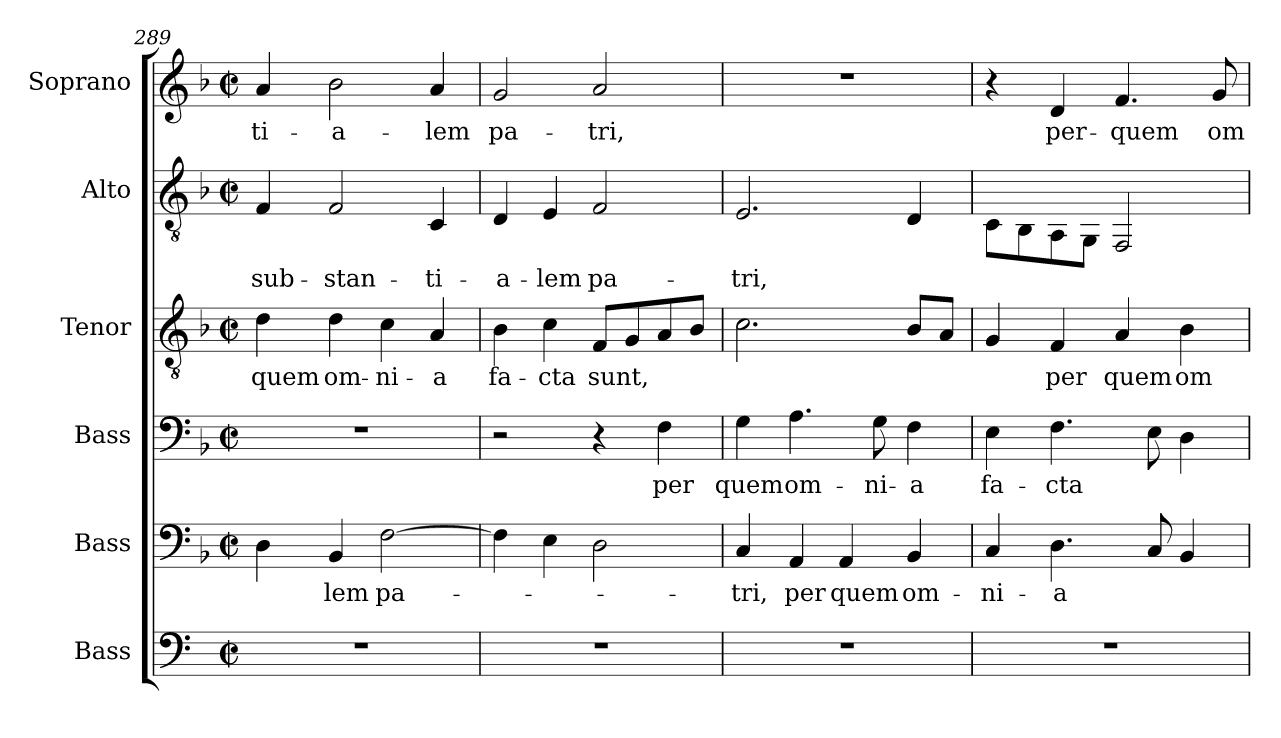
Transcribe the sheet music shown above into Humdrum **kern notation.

**kern	**kern	**text	**kern	**text	**kern	**text	**kern	**text	**kern	**text
*part6	*part5	*part5	*part4	*part4	*part3	*part3	*part2	*part2	*part1	*part1
*staff6	*staff5	*staff5	*staff4	*staff4	*staff3	*staff3	*staff2	*staff2	*staff1	*staff1
*I"Bass	*I"Bass	*	*I"Bass	*	*I"Tenor	*	*I"Alto	*	*I"Soprano	*
*I'B.	*I'B.	*	*I'B.	*	*I'T.	*	*I'A.	*	*I'S.	*
*clefF4	*clefF4	*	*clefF4	*	*clefGv2	*	*clefGv2	*	*clefG2	*
*	*	*	*	*	*ITrd7c12	*	*	*	*	*
*k[]	*k[b-]	*	*k[b-]	*	*k[b-]	*	*k[b-]	*	*k[b-]	*
*C:	*F:	*	*F:	*	*F:	*	*F:	*	*F:	*
*M2/2	*M2/2	*	*M2/2	*	*M2/2	*	*M2/2	*	*M2/2	*
*met(c|)	*met(c|)	*	*met(c|)	*	*met(c|)	*	*met(c|)	*	*met(c|)	*
=289	=289	=289	=289	=289	=289	=289	=289	=289	=289	=289
!	!	!	!	!	!	!LO:LY:b:color=#000000	!	!	!	!
!	!	!	!	!	!	!	!	!LO:LY:b:color=#000000	!	!
!	!	!	!	!	!	!	!	!	!	!LO:LY:b:color=#000000
1r	4Di\	.	1r	.	4Di\	quem	4Fi/	-sub-	4ai/	-ti-
!	!	!LO:LY:b:color=#000000	!	!	!	!	!	!	!	!
!	!	!	!	!	!	!LO:LY:b:color=#000000	!	!	!	!
!	!	!	!	!	!	!	!	!LO:LY:b:color=#000000	!	!
!	!	!	!	!	!	!	!	!	!	!LO:LY:b:color=#000000
.	4BB-i/	-lem	.	.	4Di\	om-	2Fi/	-stan-	2b-i\	-a-
!	!	!LO:LY:b:color=#000000	!	!	!	!	!	!	!	!
!	!	!	!	!	!	!LO:LY:b:color=#000000	!	!	!	!
.	[2Fi\	pa-	.	.	4Ci\	-ni-	.	.	.	.
!	!	!	!	!	!	!LO:LY:b:color=#000000	!	!	!	!
!	!	!	!	!	!	!	!	!LO:LY:b:color=#000000	!	!
!	!	!	!	!	!	!	!	!	!	!LO:LY:b:color=#000000
.	.	.	.	.	4AAi/	-a	4Ci/	-ti-	4ai/	-lem
!!LO:PB:g=z
=290	=290	=290	=290	=290	=290	=290	=290	=290	=290	=290
!	!	!	!	!	!	!LO:LY:b:color=#000000	!	!	!	!
!	!	!	!	!	!	!	!	!LO:LY:b:color=#000000	!	!
!	!	!	!	!	!	!	!	!	!	!LO:LY:b:color=#000000
1r	4Fi\]	.	2r	.	4BB-i\	fa-	4Di/	-a-	2gi/	pa-
!	!	!	!	!	!	!LO:LY:b:color=#000000	!	!	!	!
!	!	!	!	!	!	!	!	!LO:LY:b:color=#000000	!	!
.	4Ei\	.	.	.	4Ci\	-cta	4Ei/	-lem	.	.
!	!	!	!	!	!	!LO:LY:b:color=#000000	!	!	!	!
!	!	!	!	!	!	!	!	!LO:LY:b:color=#000000	!	!
!	!	!	!	!	!	!	!	!	!	!LO:LY:b:color=#000000
.	2Di\	.	4r	.	8FFi/L	sunt,	2Fi/	pa-	2ai/	-tri,
.	.	.	.	.	8GGi/	.	.	.	.	.
!	!	!	!	!LO:LY:b:color=#000000	!	!	!	!	!	!
.	.	.	4Fi\	per	8AAi/	.	.	.	.	.
.	.	.	.	.	8BB-i/J	.	.	.	.	.
=291	=291	=291	=291	=291	=291	=291	=291	=291	=291	=291
!	!	!LO:LY:b:color=#000000	!	!	!	!	!	!	!	!
!	!	!	!	!LO:LY:b:color=#000000	!	!	!	!	!	!
!	!	!	!	!	!	!	!	!LO:LY:b:color=#000000	!	!
1r	4Ci/	-tri,	4Gi\	quem	2.Ci\	.	2.Ei/	-tri,	1r	.
!	!	!LO:LY:b:color=#000000	!	!	!	!	!	!	!	!
!	!	!	!	!LO:LY:b:color=#000000	!	!	!	!	!	!
.	4AAi/	per	4.Ai\	om-	.	.	.	.	.	.
!	!	!LO:LY:b:color=#000000	!	!	!	!	!	!	!	!
.	4AAi/	quem	.	.	.	.	.	.	.	.
!	!	!	!	!LO:LY:b:color=#000000	!	!	!	!	!	!
.	.	.	8Gi\	-ni-	.	.	.	.	.	.
!	!	!LO:LY:b:color=#000000	!	!	!	!	!	!	!	!
!	!	!	!	!LO:LY:b:color=#000000	!	!	!	!	!	!
.	4BB-i/	om-	4Fi\	-a	8BB-i/L	.	4Di/	.	.	.
.	.	.	.	.	8AAi/J	.	.	.	.	.
=292	=292	=292	=292	=292	=292	=292	=292	=292	=292	=292
!	!	!LO:LY:b:color=#000000	!	!	!	!	!	!	!	!
!	!	!	!	!LO:LY:b:color=#000000	!	!	!	!	!	!
1r	4Ci/	-ni-	4Ei\	fa-	4GGi/	.	8Ci\L	.	4r	.
.	.	.	.	.	.	.	8BB-i\	.	.	.
!	!	!LO:LY:b:color=#000000	!	!	!	!	!	!	!	!
!	!	!	!	!LO:LY:b:color=#000000	!	!	!	!	!	!
!	!	!	!	!	!	!LO:LY:b:color=#000000	!	!	!	!
!	!	!	!	!	!	!	!	!	!	!LO:LY:b:color=#000000
.	4.Di\	-a	4.Fi\	-cta	4FFi/	per	8AAi\	.	4di/	per-
.	.	.	.	.	.	.	8GGi\J	.	.	.
!	!	!	!	!	!	!LO:LY:b:color=#000000	!	!	!	!
!	!	!	!	!	!	!	!	!	!	!LO:LY:b:color=#000000
.	.	.	.	.	4AAi/	quem	2FFi/	.	4.fi/	-quem
.	8Ci/	.	8Ei\	.	.	.	.	.	.	.
!	!	!	!	!	!	!LO:LY:b:color=#000000	!	!	!	!
.	4BB-i/	.	4Di\	.	4BB-i\	om-	.	.	.	.
!	!	!	!	!	!	!	!	!	!	!LO:LY:b:color=#000000
.	.	.	.	.	.	.	.	.	8gi/	om-
=	=	=	=	=	=	=	=	=	=	=
*-	*-	*-	*-	*-	*-	*-	*-	*-	*-	*-
